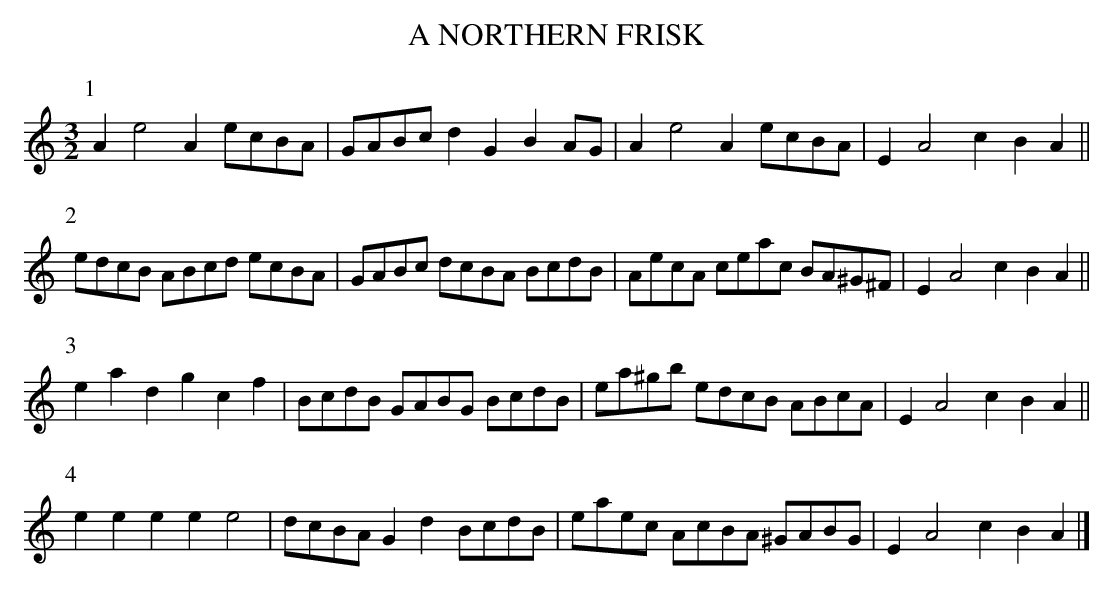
X:1
T:A NORTHERN FRISK
M:3/2
L:1/8
K:Am
P:1
A2 e4 A2 ecBA | GABc d2 G2 B2 AG |\
A2 e4 A2 ecBA | E2 A4   c2 B2 A2 ||
P:2
edcB ABcd ecBA  | GABc dcBA BcdB |\
AecA ceac BA^G^F| E2 A4 c2 B2 A2||
P:3
e2 a2 d2 g2 c2 f2| BcdB GABG BcdB |\
ea^gb edcB  ABcA | E2 A4 c2 B2 A2 ||
P:4
e2 e2 e2 e2 e4 | dcBA G2 d2 BcdB |\
eaec AcBA ^GABG| E2 A4 c2 B2 A2 |]
